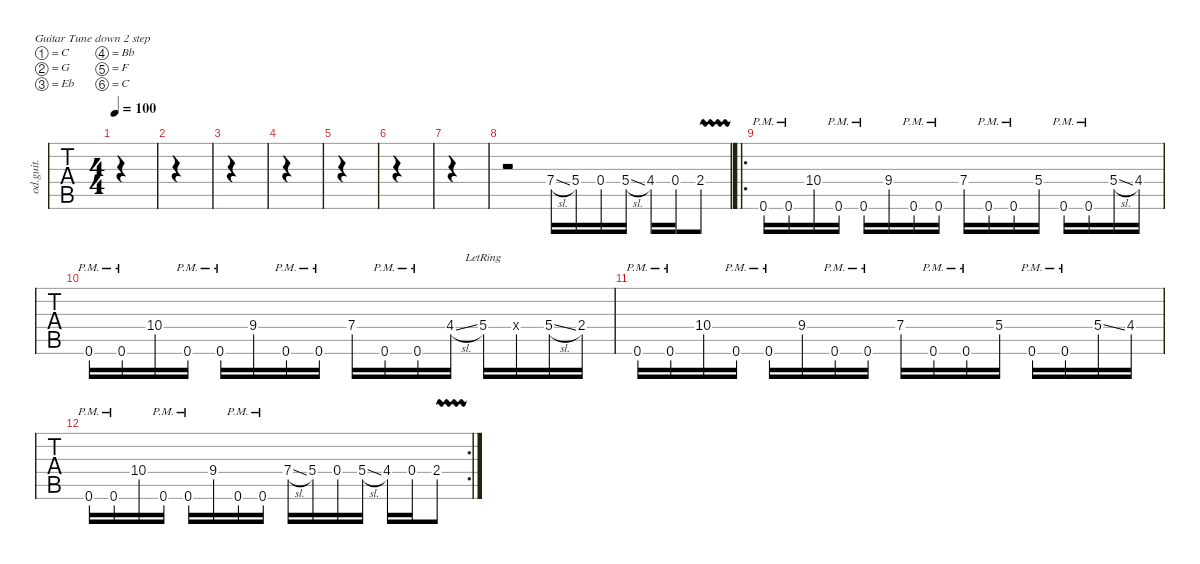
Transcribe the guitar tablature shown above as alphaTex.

\defaultSystemsLayout 4
\hideDynamics
\bracketExtendMode nobrackets
\track ("Overdriven Guitar" "od.guit.") {instrument distortionguitar}
\staff {tabs}
\tuning (C4 G3 Eb3 Bb2 F2 C2)
\ts (4 4)
\tempo 100
\clef g2
\ks c
|
|
|
|
|
|
|
r.2{instrument distortionguitar} 7.4{sl}.16 5.4{acc #}.16 0.4{acc #}.16 5.4{sl acc #}.16 4.4.16 0.4{acc #}.16 2.4{vw}.8 |
\ro
0.6{pm}.16 0.6{pm}.16 10.4{acc #}.16 0.6{pm}.16 0.6{pm}.16 9.4.16 0.6{pm}.16 0.6{pm}.16 7.4.16 0.6{pm}.16 0.6{pm}.16 5.4{acc #}.16 0.6{pm}.16 0.6{pm}.16 5.4{sl acc #}.16 4.4.16 |
0.6{pm}.16 0.6{pm}.16 10.4{acc #}.16 0.6{pm}.16 0.6{pm}.16 9.4.16 0.6{pm}.16 0.6{pm}.16 7.4.16 0.6{pm}.16 0.6{pm}.16 4.4{sl}.16 5.4{lr acc #}.16 0.4{x acc #}.16 5.4{sl acc #}.16 2.4.16 |
0.6{pm}.16 0.6{pm}.16 10.4{acc #}.16 0.6{pm}.16 0.6{pm}.16 9.4.16 0.6{pm}.16 0.6{pm}.16 7.4.16 0.6{pm}.16 0.6{pm}.16 5.4{acc #}.16 0.6{pm}.16 0.6{pm}.16 5.4{ss acc #}.16 4.4.16 |
\rc 2
0.6{pm}.16 0.6{pm}.16 10.4{acc #}.16 0.6{pm}.16 0.6{pm}.16 9.4.16 0.6{pm}.16 0.6{pm}.16 7.4{sl}.16 5.4{acc #}.16 0.4{acc #}.16 5.4{sl acc #}.16 4.4.16 0.4{acc #}.16 2.4{vw}.8
